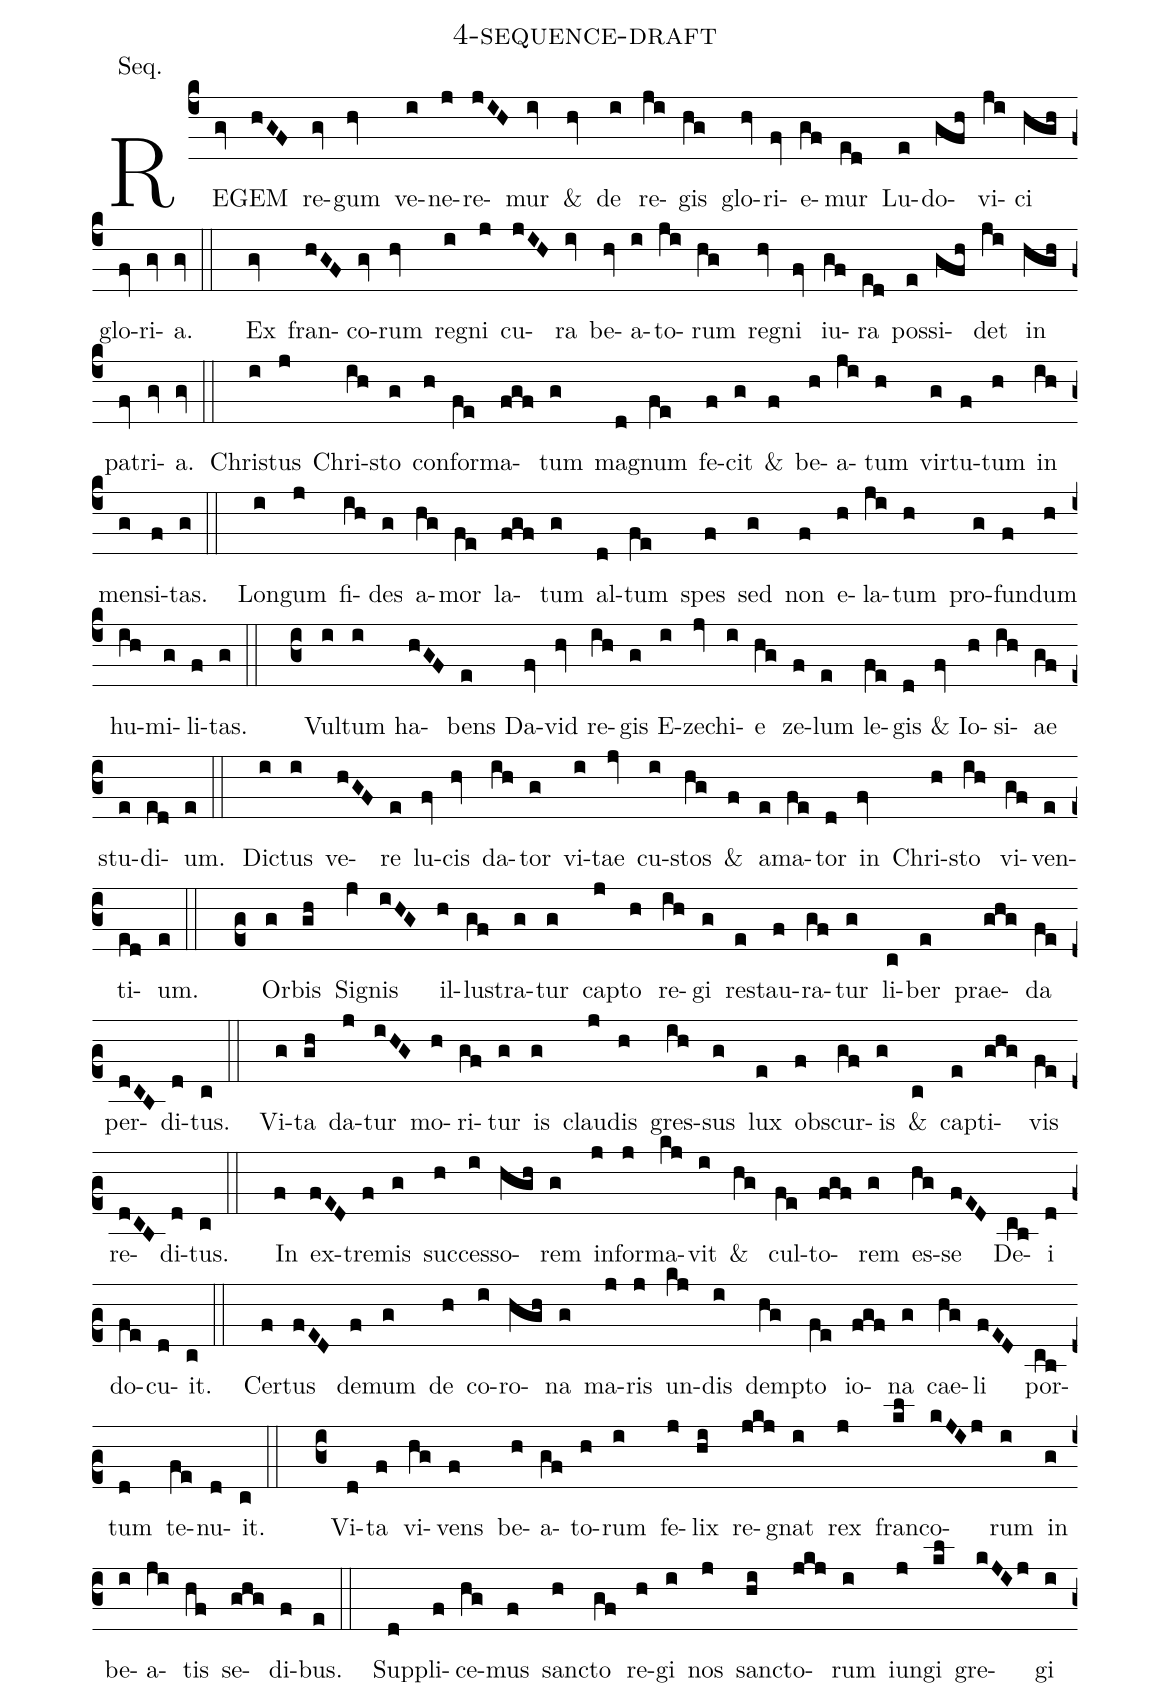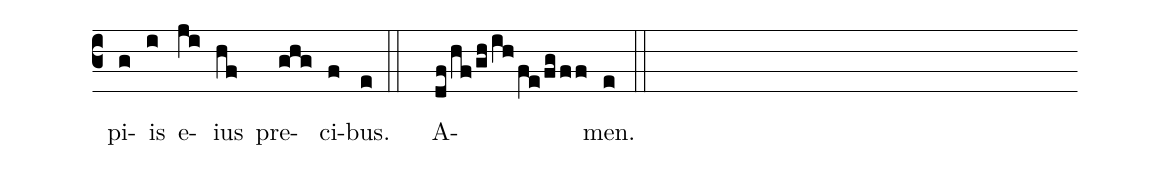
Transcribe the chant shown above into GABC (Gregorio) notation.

name: 4-sequence-draft;
annotation: Seq.;
%%
(c4)RE(gv)GEM(hGF) re(gv)gum(hv) ve(i)ne(j)re(jIH)mur(iv) &(hv) de(i) re(ji)gis(hg) glo(hv)ri(fv)e(gf)mur(ed) Lu(e)do(gfh)vi(ji)ci(hgh) glo(fv)ri(gv)a.(gv::)
Ex(gv) fran(hGF)co(gv)rum(hv) re(i)gni(j) cu(jIH)ra(iv) be(hv)a(i)to(ji)rum(hg) re(hv)gni(fv) iu(gf)ra(ed) pos(e)si(gfh)det(ji) in(hgh) pa(fv)tri(gv)a.(gv::)
Chri(i)stus(j) Chri(ih)sto(g) con(h)for(fe)ma(fgf)tum(g) ma(d)gnum(fe) fe(f)cit(g) &(f) be(h)a(ji)tum(h) vir(g)tu(f)tum(h) in(ih) men(g)si(f)tas.(g::)
Lon(i)gum(j) fi(ih)des(g) a(hg)mor(fe) la(fgf)tum(g) al(d)tum(fe) spes(f) sed(g) non(f) e(h)la(ji)tum(h) pro(g)fun(f)dum(h) hu(ih)mi(g)li(f)tas.(g::)

(c3)Vul(i)tum(i) ha(hGF)bens(e) Da(fv)vid(hv) re(ih)gis(g) E(i)ze(jv)chi(i)e(hg) ze(f)lum(e) le(fe)gis(d) &(fv) Io(h)si(ih)ae(gf) stu(e)di(ed)um.(e::)
Dic(i)tus(i) ve(hGF)re(e) lu(fv)cis(hv) da(ih)tor(g) vi(i)tae(jv) cu(i)stos(hg) &(f) a(e)ma(fe)tor(d) in(fv) Chri(h)sto(ih) vi(gf)ven(e)ti(ed)um.(e::)

(c2)Or(g)bis(gh) Si(jV)gnis(iHG) il(h)lu(gf)stra(g)tur(g) cap(j)to(h) re(ih)gi(g) re(e)stau(f)ra(gf)tur(g) li(c)ber(e) prae(ghg)da(fe) per(dCB)di(d)tus.(c::)
Vi(g)ta(gh) da(j)tur(iHG) mo(h)ri(gf)tur(g) is(g) clau(j)dis(h) gres(ih)sus(g) lux(e) ob(f)scur(gf)is(g) &(c) cap(e)ti(ghg)vis(fe) re(dCB)di(d)tus.(c::)

In(f) ex(fED)tre(f)mis(g) suc(h)ces(i)so(hgh)rem(g) in(j)for(j)ma(kj)vit(i) &(hg) cul(fe)to(fgf)rem(g) es(hg)se(fED) De(cb)i(d) do(fe)cu(d)it.(c::)
Cer(f)tus(fED) de(f)mum(g) de(h) co(i)ro(hgh)na(g) ma(j)ris(j) un(kj)dis(i) demp(hg)to(fe) io(fgf)na(g) cae(hg)li(fED) por(cb)tum(d) te(fe)nu(d)it.(c::)

(c3)Vi(d)ta(f) vi(hg)vens(f) be(h)a(gf)to(h)rum(i) fe(j)lix(hi) re(jkj)gnat(i) rex(j) fran(kl)co(kJIj)rum(i) in(g) be(i)a(ji)tis(hf) se(ghg)di(f)bus.(e::)
Sup(d)pli(f)ce(hg)mus(f) sanc(h)to(gf) re(h)gi(i) nos(j) sanc(hi)to(jkj)rum(i) iun(j)gi(kl) gre(kJIj)gi(i) pi(g)is(i) e(ji)ius(hf) pre(ghg)ci(f)bus.(e::)
A(df/hf/gh/ihfe/fg/ff)men.(e::)
